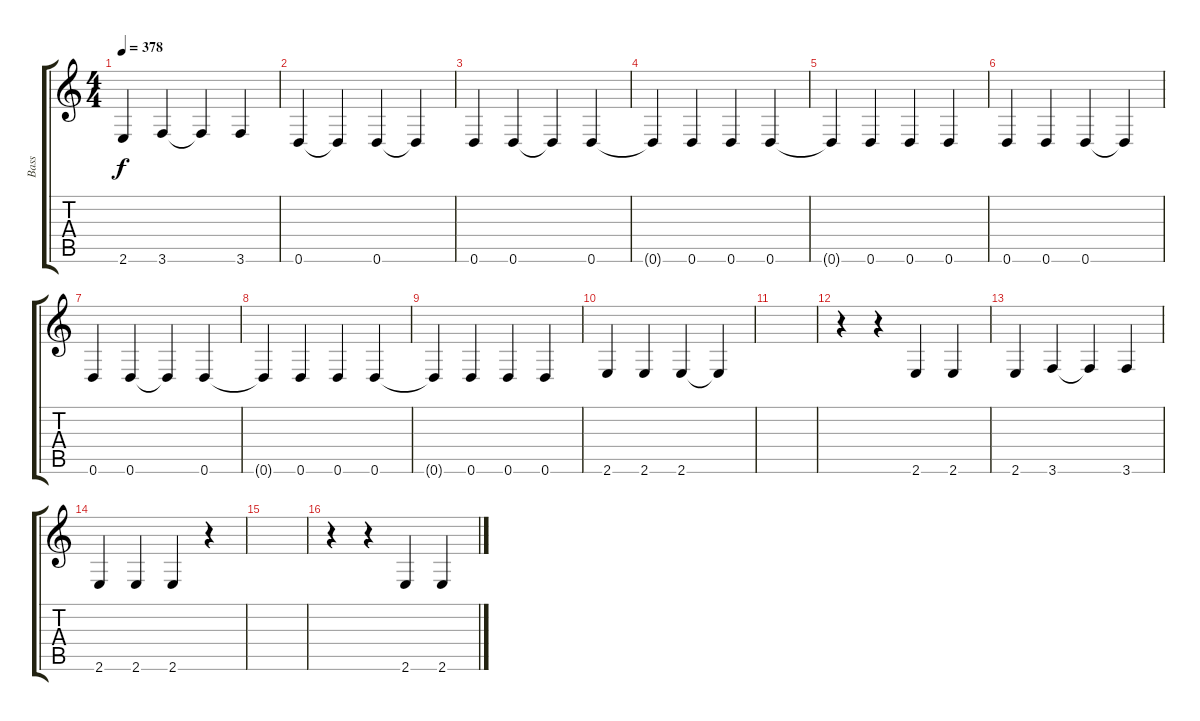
\track ("Bass" "Bass") {instrument electricbassfinger}
\staff {score tabs}
\tuning (E4 B3 G3 D3 A2 D2) {hide}
\ts (4 4)
\tempo 378
\clef g2
\ks c
2.6.4{dy f} 3.6.4 3.6{t}.4 3.6.4 |
0.6.4 0.6{t}.4 0.6.4 0.6{t}.4 |
0.6.4 0.6.4 0.6{t}.4 0.6.4 |
0.6{t}.4 0.6.4 0.6.4 0.6.4 |
0.6{t}.4 0.6.4 0.6.4 0.6.4 |
0.6.4 0.6.4 0.6.4 0.6{t}.4 |
0.6.4 0.6.4 0.6{t}.4 0.6.4 |
0.6{t}.4 0.6.4 0.6.4 0.6.4 |
0.6{t}.4 0.6.4 0.6.4 0.6.4 |
2.6.4 2.6.4 2.6.4 2.6{t}.4 |
|
r.4 r.4 2.6.4 2.6.4 |
2.6.4 3.6.4 3.6{t}.4 3.6.4 |
2.6.4 2.6.4 2.6.4 r.4 |
|
r.4 r.4 2.6.4 2.6.4
